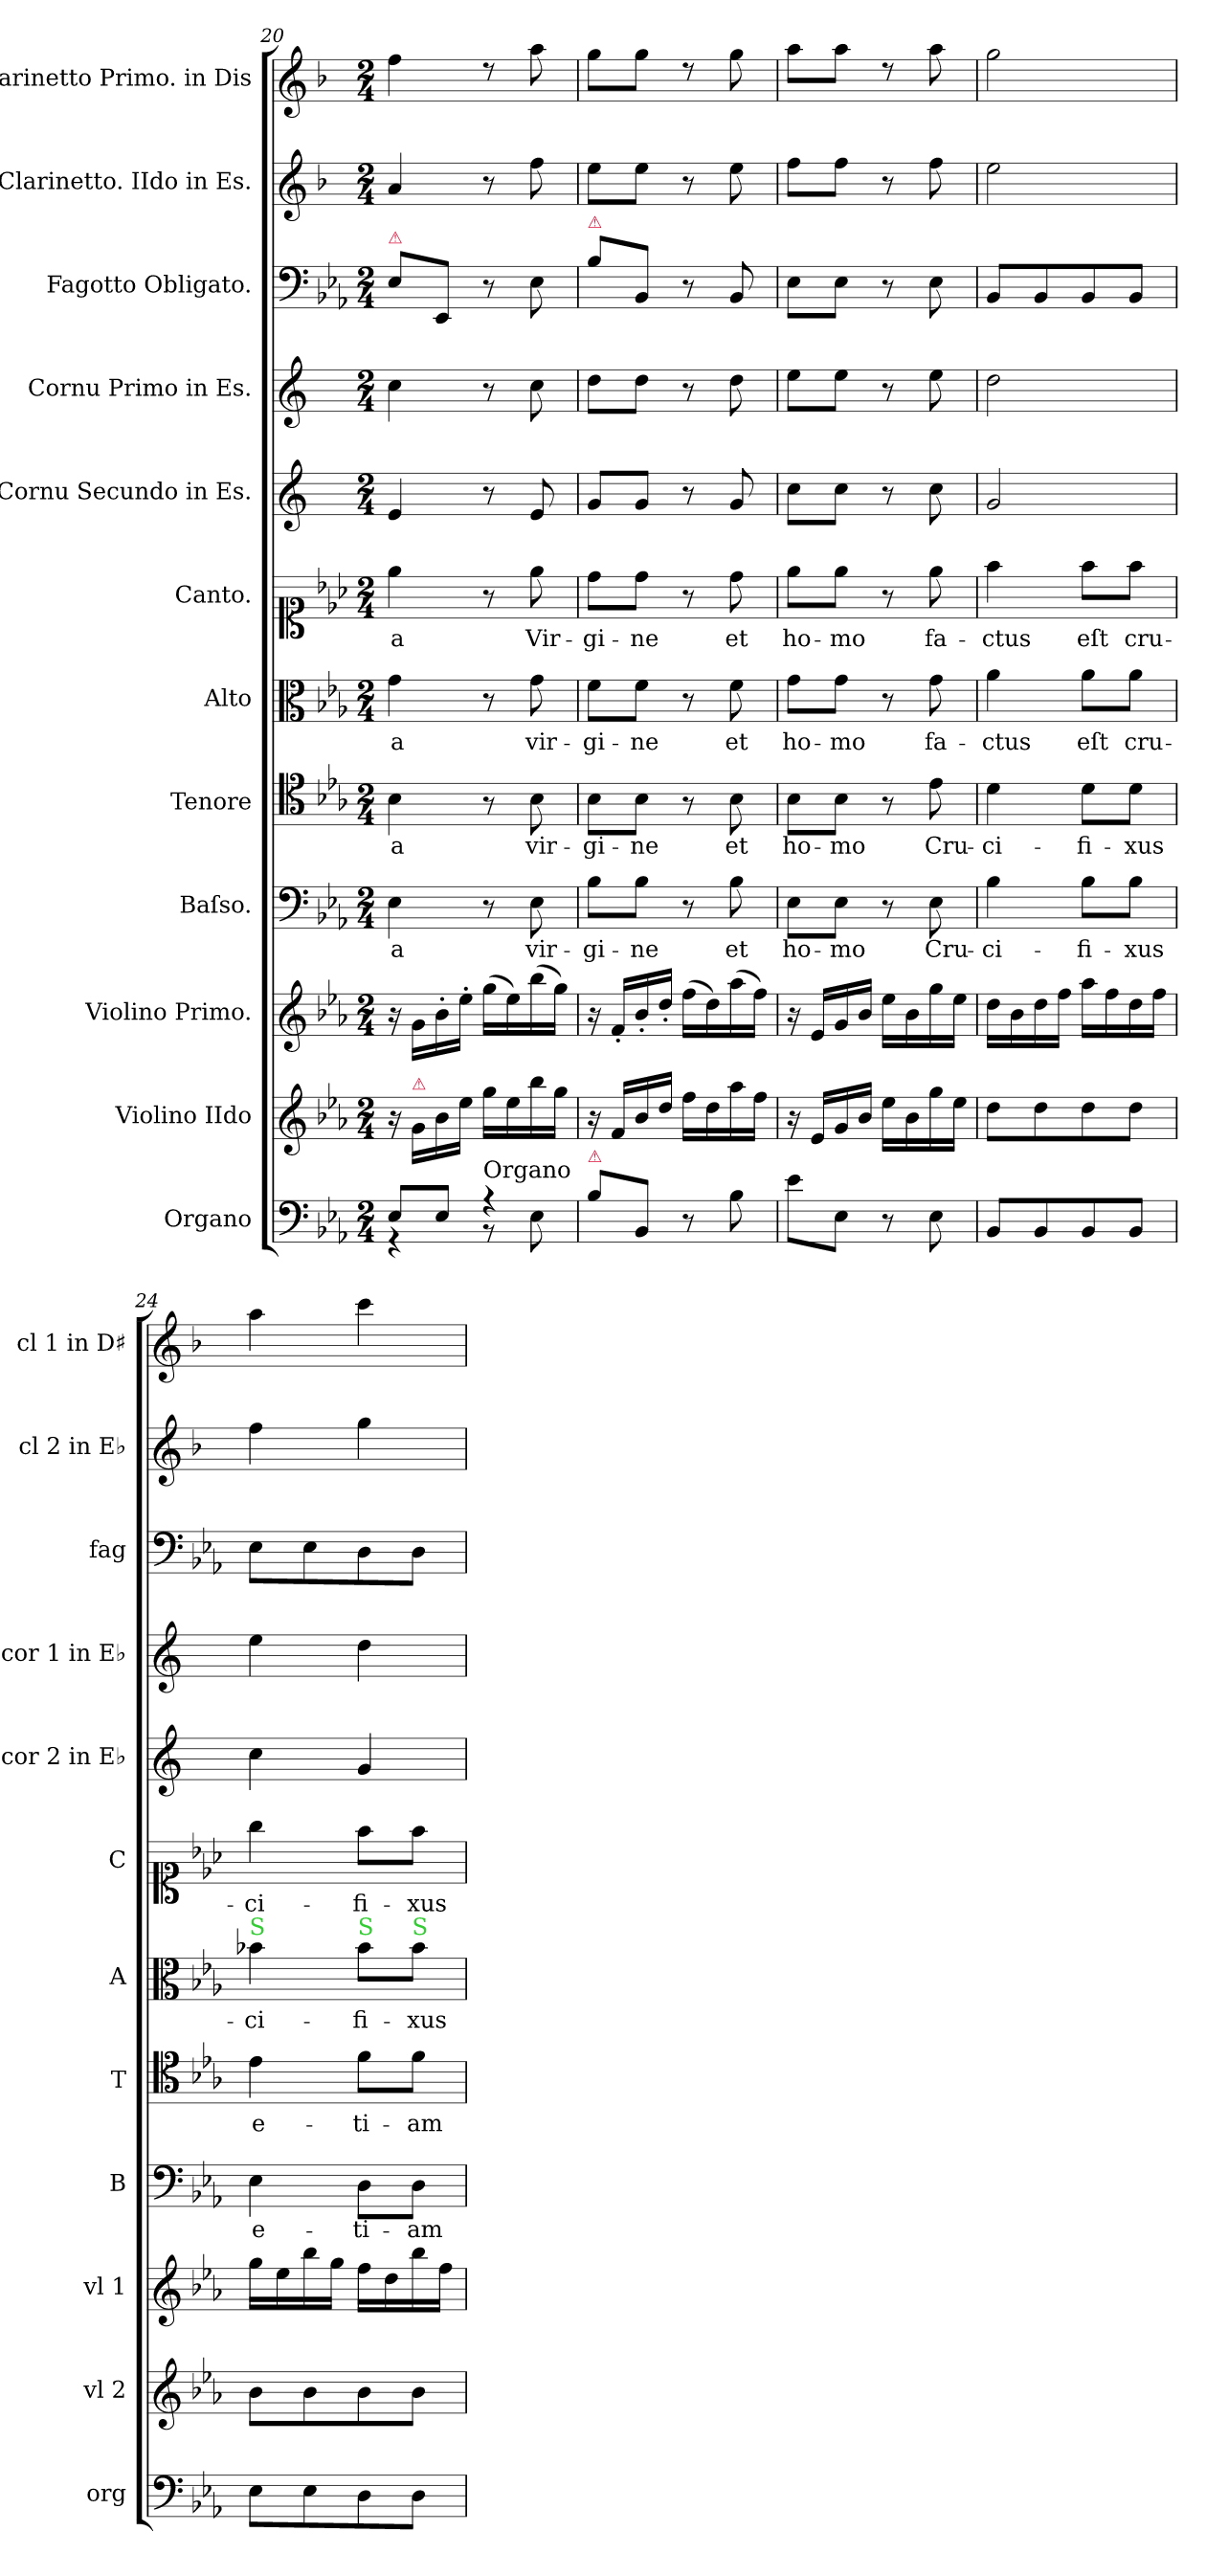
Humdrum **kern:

**kern	**kern	**dynam	**kern	**kern	**text	**kern	**text	**kern	**text	**kern	**text	**kern	**dynam	**kern	**dynam	**kern	**dynam	**kern	**dynam	**kern	**dynam
*part12	*part11	*part11	*part10	*part9	*part9	*part8	*part8	*part7	*part7	*part6	*part6	*part5	*part5	*part4	*part4	*part3	*part3	*part2	*part2	*part1	*part1
*staff12	*staff11	*staff11	*staff10	*staff9	*staff9	*staff8	*staff8	*staff7	*staff7	*staff6	*staff6	*staff5	*staff5	*staff4	*staff4	*staff3	*staff3	*staff2	*staff2	*staff1	*staff1
*I"Organo	*I"Violino IIdo	*	*I"Violino Primo.	*I"Baſso.	*	*I"Tenore	*	*I"Alto	*	*I"Canto.	*	*I"Cornu Secundo in Es.	*	*I"Cornu Primo in Es.	*	*I"Fagotto Obligato.	*	*I"Clarinetto. IIdo in Es.	*	*I"Clarinetto Primo. in Dis	*
*I'org	*I'vl 2	*	*I'vl 1	*I'B	*	*I'T	*	*I'A	*	*I'C	*	*I'cor 2 in E♭	*	*I'cor 1 in E♭	*	*I'fag	*	*I'cl 2 in E♭	*	*I'cl 1 in D♯	*
*clefF4	*clefG2	*	*clefG2	*clefF4	*	*clefC4	*	*clefC3	*	*clefC1	*	*clefG2	*	*clefG2	*	*clefF4	*	*clefG2	*	*clefG2	*
*	*	*	*	*	*	*	*	*	*	*	*	*ITrd5c9	*	*ITrd5c9	*	*	*	*ITrd1c2	*	*ITrd1c2	*
*k[b-e-a-]	*k[b-e-a-]	*	*k[b-e-a-]	*k[b-e-a-]	*	*k[b-e-a-]	*	*k[b-e-a-]	*	*k[b-e-a-]	*	*k[b-e-a-]	*	*k[b-e-a-]	*	*k[b-e-a-]	*	*k[b-e-a-]	*	*k[b-e-a-]	*
*E-:	*E-:	*	*E-:	*E-:	*	*E-:	*	*E-:	*	*E-:	*	*E-:	*	*E-:	*	*E-:	*	*E-:	*	*E-:	*
*M2/4	*M2/4	*	*M2/4	*M2/4	*	*M2/4	*	*M2/4	*	*M2/4	*	*M2/4	*	*M2/4	*	*M2/4	*	*M2/4	*	*M2/4	*
=20	=20	=20	=20	=20	=20	=20	=20	=20	=20	=20	=20	=20	=20	=20	=20	=20	=20	=20	=20	=20	=20
*^	*	*	*	*	*	*	*	*	*	*	*	*	*	*	*	*	*	*	*	*	*
!	!	!	!	!	!	!	!	!	!	!	!	!	!	!	!	!	!LO:TX:a:color=crimson:t=⚠	!	!	!	!	!
8E-!/L	4r	16r	.	16r	4E-\	-a	4B-\	-a	4g\	-a	4ee-\	-a	4G/	.	4e-\	.	8E-\L	.	4g/	.	4ee-\	.
!	!	!LO:TX:a:color=crimson:t=⚠	!	!	!	!	!	!	!	!	!	!	!	!	!	!	!	!	!	!	!	!
!	!	!	!LO:DY:a	!	!	!	!	!	!	!	!	!	!	!	!	!	!	!	!	!	!	!
.	.	16g\LL	forte	16g\LL	.	.	.	.	.	.	.	.	.	.	.	.	.	.	.	.	.	.
8E-!/J	.	16b-\	.	16b-'\	.	.	.	.	.	.	.	.	.	.	.	.	8EE-/J	.	.	.	.	.
.	.	16ee-\JJ	.	16ee-'\JJ	.	.	.	.	.	.	.	.	.	.	.	.	.	.	.	.	.	.
!LO:TX:a:t=Organo	!	!	!	!	!	!	!	!	!	!	!	!	!	!	!	!	!	!	!	!	!	!
!	!	!	!	!	!	!	!	!	!	!	!	!	!	!	!	!	!	!LO:DY:a	!	!	!	!LO:DY:a
4rA	8rBB	16gg\LL	.	(16gg\LL	8r	.	8r	.	8r	.	8r	.	8r	.	8r	.	8r	for	8r	.	8rdd	forte
.	.	16ee-\	.	16ee-\)	.	.	.	.	.	.	.	.	.	.	.	.	.	.	.	.	.	.
!	!	!	!	!	!	!	!	!	!	!	!	!	!	!	!	!LO:DY:a	!	!	!	!LO:DY:a	!	!
.	8E-\	16bb-\	.	(16bb-\	8E-\	vir-	8B-\	vir-	8g\	vir-	8ee-\	Vir-	8G/	.	8e-\	forte	8E-\	.	8ee-\	for	8gg\	.
.	.	16gg\JJ	.	16gg\JJ)	.	.	.	.	.	.	.	.	.	.	.	.	.	.	.	.	.	.
*v	*v	*	*	*	*	*	*	*	*	*	*	*	*	*	*	*	*	*	*	*	*	*
=21	=21	=21	=21	=21	=21	=21	=21	=21	=21	=21	=21	=21	=21	=21	=21	=21	=21	=21	=21	=21	=21
!	!	!	!	!	!	!	!	!	!	!	!	!	!	!	!	!LO:TX:a:color=crimson:t=⚠	!	!	!	!	!
!LO:TX:a:color=crimson:t=⚠	!	!	!	!	!	!	!	!	!	!	!	!	!	!	!	!	!	!	!	!	!
!	!	!	!	!	!	!	!	!	!	!	!	!	!LO:DY:a	!	!	!	!	!	!	!	!
8B-\L	16r	.	16r	8B-\L	-gi-	8B-\L	-gi-	8f\L	-gi-	8dd\L	-gi-	8B-/L	forte	8f\L	.	8B-\L	.	8dd\L	.	8ff\L	.
.	16f/LL	.	16f'/LL	.	.	.	.	.	.	.	.	.	.	.	.	.	.	.	.	.	.
8BB-/J	16b-/	.	16b-'/	8B-\J	-ne	8B-\J	-ne	8f\J	-ne	8dd\J	-ne	8B-/J	.	8f\J	.	8BB-/J	.	8dd\J	.	8ff\J	.
.	16dd/JJ	.	16dd'/JJ	.	.	.	.	.	.	.	.	.	.	.	.	.	.	.	.	.	.
8r	16ff\LL	.	(16ff\LL	8r	.	8r	.	8r	.	8r	.	8r	.	8r	.	8r	.	8r	.	8rdd	.
.	16dd\	.	16dd\)	.	.	.	.	.	.	.	.	.	.	.	.	.	.	.	.	.	.
8B-\	16aa-\	.	(16aa-\	8B-\	et	8B-\	et	8f\	et	8dd\	et	8B-/	.	8f\	.	8BB-/	.	8dd\	.	8ff\	.
.	16ff\JJ	.	16ff\JJ)	.	.	.	.	.	.	.	.	.	.	.	.	.	.	.	.	.	.
=22	=22	=22	=22	=22	=22	=22	=22	=22	=22	=22	=22	=22	=22	=22	=22	=22	=22	=22	=22	=22	=22
8e-\L	16r	.	16r	8E-\L	ho-	8B-\L	ho-	8g\L	ho-	8ee-\L	ho-	8e-\L	.	8g\L	.	8E-\L	.	8ee-\L	.	8gg\L	.
.	16e-/LL	.	16e-/LL	.	.	.	.	.	.	.	.	.	.	.	.	.	.	.	.	.	.
8E-\J	16g/	.	16g/	8E-\J	-mo	8B-\J	-mo	8g\J	-mo	8ee-\J	-mo	8e-\J	.	8g\J	.	8E-\J	.	8ee-\J	.	8gg\J	.
.	16b-/JJ	.	16b-/JJ	.	.	.	.	.	.	.	.	.	.	.	.	.	.	.	.	.	.
8r	16ee-\LL	.	16ee-\LL	8r	.	8r	.	8r	.	8r	.	8r	.	8r	.	8r	.	8r	.	8rdd	.
.	16b-\	.	16b-\	.	.	.	.	.	.	.	.	.	.	.	.	.	.	.	.	.	.
8E-\	16gg\	.	16gg\	8E-\	Cru-	8e-\	Cru-	8g\	fa-	8ee-\	fa-	8e-\	.	8g\	.	8E-\	.	8ee-\	.	8gg\	.
.	16ee-\JJ	.	16ee-\JJ	.	.	.	.	.	.	.	.	.	.	.	.	.	.	.	.	.	.
=23	=23	=23	=23	=23	=23	=23	=23	=23	=23	=23	=23	=23	=23	=23	=23	=23	=23	=23	=23	=23	=23
8BB-/L	8dd\L	.	16dd\LL	4B-\	-ci-	4d\	-ci-	4a-\	-ctus	4ff\	-ctus	2B-/	.	2f\	.	8BB-/L	.	2dd\	.	2ff\	.
.	.	.	16b-\	.	.	.	.	.	.	.	.	.	.	.	.	.	.	.	.	.	.
8BB-/	8dd\	.	16dd\	.	.	.	.	.	.	.	.	.	.	.	.	8BB-/	.	.	.	.	.
.	.	.	16ff\JJ	.	.	.	.	.	.	.	.	.	.	.	.	.	.	.	.	.	.
8BB-/	8dd\	.	16aa-\LL	8B-\L	-fi-	8d\L	-fi-	8a-\L	eſt	8ff\L	eſt	.	.	.	.	8BB-/	.	.	.	.	.
.	.	.	16ff\	.	.	.	.	.	.	.	.	.	.	.	.	.	.	.	.	.	.
8BB-/J	8dd\J	.	16dd\	8B-\J	-xus	8d\J	-xus	8a-\J	cru-	8ff\J	cru-	.	.	.	.	8BB-/J	.	.	.	.	.
.	.	.	16ff\JJ	.	.	.	.	.	.	.	.	.	.	.	.	.	.	.	.	.	.
=24	=24	=24	=24	=24	=24	=24	=24	=24	=24	=24	=24	=24	=24	=24	=24	=24	=24	=24	=24	=24	=24
!	!	!	!	!	!	!	!	!LO:TX:a:color=limegreen:t=S	!	!	!	!	!	!	!	!	!	!	!	!	!
8E-\L	8b-\L	.	16gg\LL	4E-\	e-	4e-\	e-	4b-X\	-ci-	4gg\	-ci-	4e-\	.	4g\	.	8E-\L	.	4ee-\	.	4gg\	.
.	.	.	16ee-\	.	.	.	.	.	.	.	.	.	.	.	.	.	.	.	.	.	.
8E-\	8b-\	.	16bb-\	.	.	.	.	.	.	.	.	.	.	.	.	8E-\	.	.	.	.	.
.	.	.	16gg\JJ	.	.	.	.	.	.	.	.	.	.	.	.	.	.	.	.	.	.
!	!	!	!	!	!	!	!	!LO:TX:a:color=limegreen:t=S	!	!	!	!	!	!	!	!	!	!	!	!	!
8D\	8b-\	.	16ff\LL	8D\L	-ti-	8f\L	-ti-	8b-\L	-fi-	8ff\L	-fi-	4B-/	.	4f\	.	8D\	.	4ff\	.	4bb-\	.
.	.	.	16dd\	.	.	.	.	.	.	.	.	.	.	.	.	.	.	.	.	.	.
!	!	!	!	!	!	!	!	!LO:TX:a:color=limegreen:t=S	!	!	!	!	!	!	!	!	!	!	!	!	!
8D\J	8b-\J	.	16bb-\	8D\J	-am	8f\J	-am	8b-\J	-xus	8ff\J	-xus	.	.	.	.	8D\J	.	.	.	.	.
.	.	.	16ff\JJ	.	.	.	.	.	.	.	.	.	.	.	.	.	.	.	.	.	.
=	=	=	=	=	=	=	=	=	=	=	=	=	=	=	=	=	=	=	=	=	=
*-	*-	*-	*-	*-	*-	*-	*-	*-	*-	*-	*-	*-	*-	*-	*-	*-	*-	*-	*-	*-	*-
